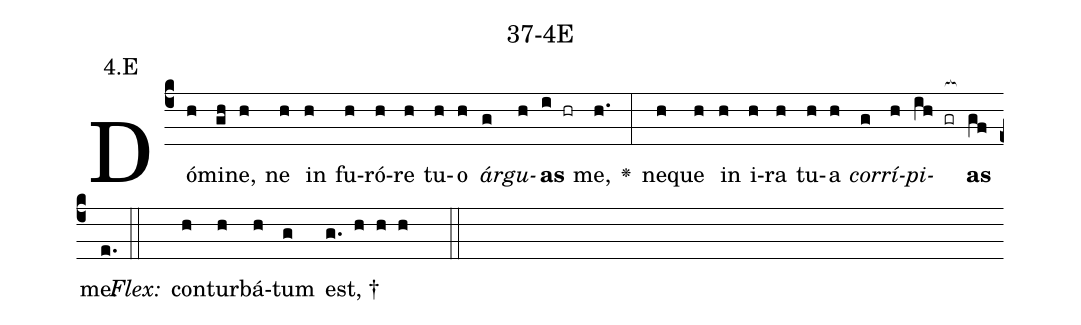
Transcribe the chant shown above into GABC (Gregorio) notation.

name: 37-4E;
annotation: 4.E;
%%
(c4)Dó(h)mi(gh)ne,(h) ne(h) in(h) fu(h)ró(h)re(h) tu(h)o(h) <i>ár</i>(g)<i>gu</i>(h)<b>as</b>(i hr) me,(h.) <v>\greheightstar</v>(:) ne(h)que(h) in(h) i(h)ra(h) tu(h)a(h) <i>cor</i>(g)<i>rí</i>(h)<i>pi</i>(ih gr[ocb:1{])<b>as</b>(gf[ocb:0}]) me.(e.) (::)
<i>Flex:</i>()  con(h)tur(h)bá(h)tum(g) est, †(g. h h h  ::)

%E(h) u(g) o(h) u(ih) a(gf) e.(e.) (::)
